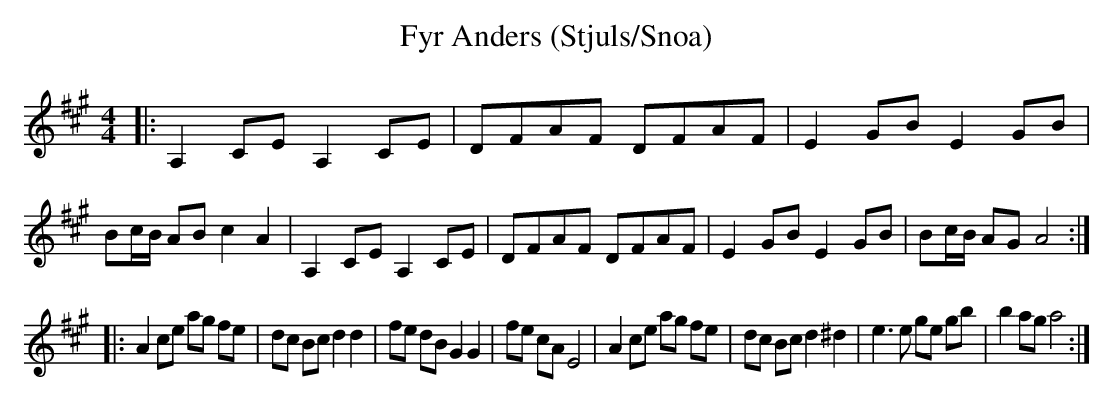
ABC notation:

X:1
T:Fyr Anders (Stjuls/Snoa)
M:4/4
L:1/8
K:A
|: A,2 CE A,2 CE| DFAF DFAF \
| E2 GB E2 GB \
| Bc/B/ AB c2 A2 \
| A,2 CE A,2 CE| DFAF DFAF \
| E2 GB E2 GB \
| Bc/B/ AG A4 :|
|: A2 ce ag fe \
| dc Bc d2 d2 \
| fe dB G2 G2 \
| fe cA E4 \
| A2 ce ag fe \
| dc Bc d2 ^d2 \
| e3 e ge gb \
| b2 ag a4 :|
